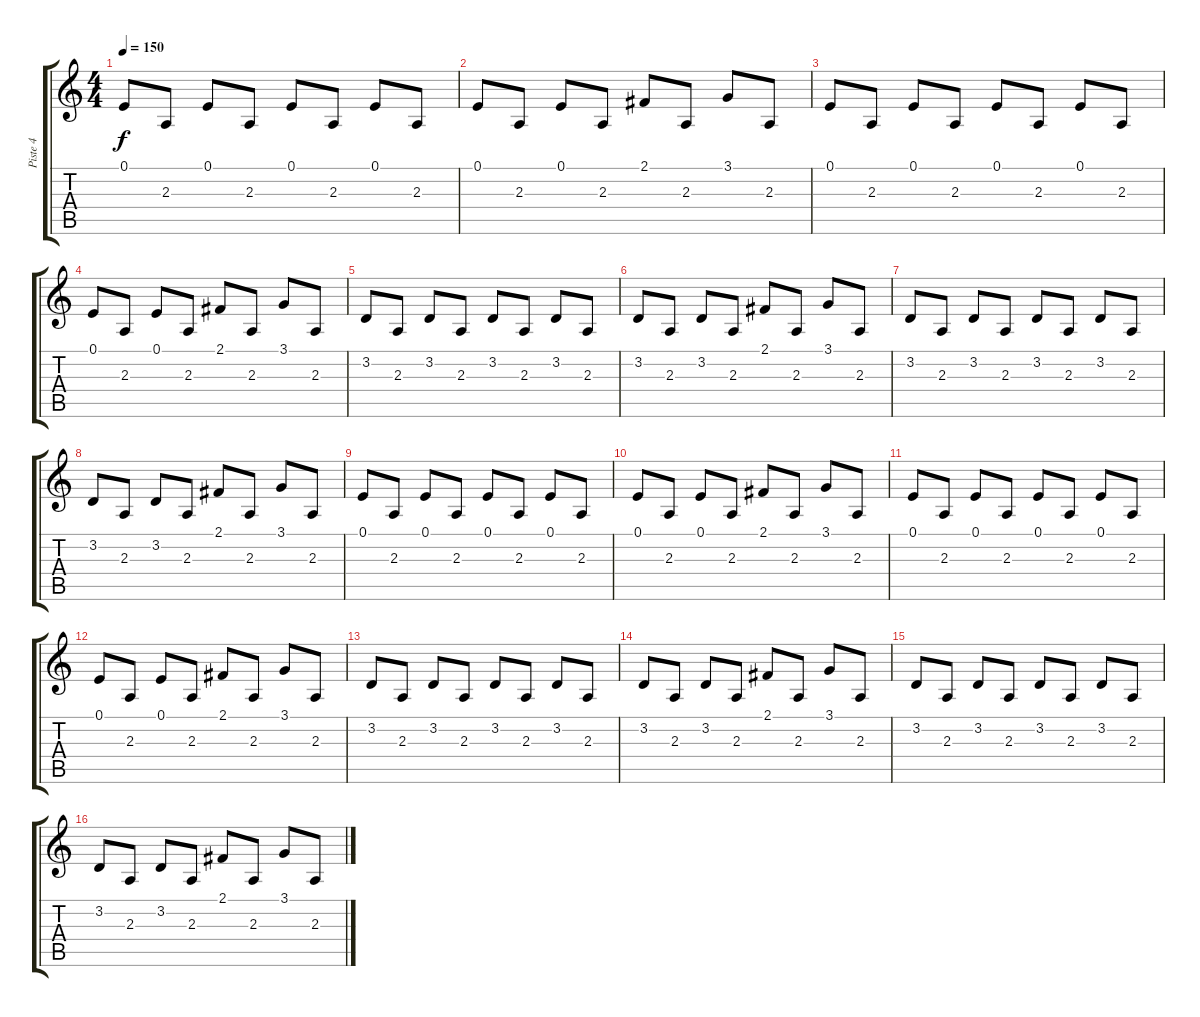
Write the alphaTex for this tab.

\track ("Piste 4" "Piste 4") {instrument tremolostrings}
\staff {score tabs}
\tuning (E4 B3 G3 D3 A2 E2) {hide}
\ts (4 4)
\tempo 150
\clef g2
\ks c
0.1.8{dy f} 2.3.8 0.1.8 2.3.8 0.1.8 2.3.8 0.1.8 2.3.8 |
0.1.8 2.3.8 0.1.8 2.3.8 2.1.8 2.3.8 3.1.8 2.3.8 |
0.1.8 2.3.8 0.1.8 2.3.8 0.1.8 2.3.8 0.1.8 2.3.8 |
0.1.8 2.3.8 0.1.8 2.3.8 2.1.8 2.3.8 3.1.8 2.3.8 |
3.2.8 2.3.8 3.2.8 2.3.8 3.2.8 2.3.8 3.2.8 2.3.8 |
3.2.8 2.3.8 3.2.8 2.3.8 2.1.8 2.3.8 3.1.8 2.3.8 |
3.2.8 2.3.8 3.2.8 2.3.8 3.2.8 2.3.8 3.2.8 2.3.8 |
3.2.8 2.3.8 3.2.8 2.3.8 2.1.8 2.3.8 3.1.8 2.3.8 |
0.1.8{volume 6} 2.3.8 0.1.8 2.3.8 0.1.8 2.3.8 0.1.8 2.3.8 |
0.1.8 2.3.8 0.1.8 2.3.8 2.1.8 2.3.8 3.1.8 2.3.8 |
0.1.8 2.3.8 0.1.8 2.3.8 0.1.8 2.3.8 0.1.8 2.3.8 |
0.1.8 2.3.8 0.1.8 2.3.8 2.1.8 2.3.8 3.1.8 2.3.8 |
3.2.8{volume 0} 2.3.8 3.2.8 2.3.8 3.2.8 2.3.8 3.2.8 2.3.8 |
3.2.8 2.3.8 3.2.8 2.3.8 2.1.8 2.3.8 3.1.8 2.3.8 |
3.2.8 2.3.8 3.2.8 2.3.8 3.2.8 2.3.8 3.2.8 2.3.8 |
3.2.8 2.3.8 3.2.8 2.3.8 2.1.8 2.3.8 3.1.8 2.3.8
